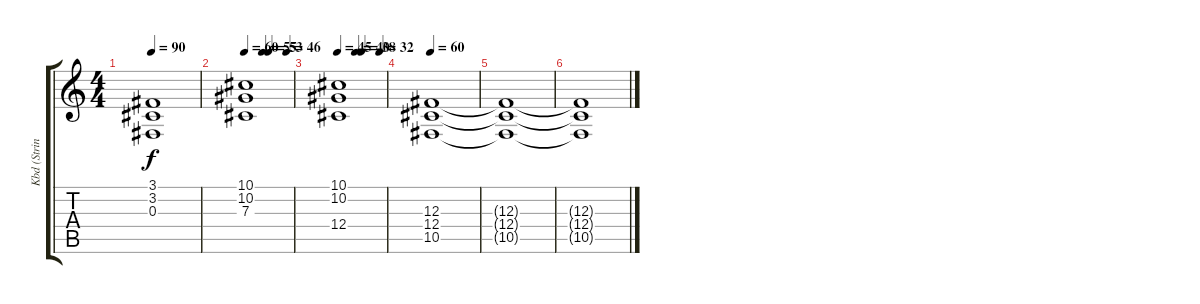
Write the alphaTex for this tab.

\track ("Kbd (Strings)" "Kbd (Strin") {instrument stringensemble2}
\staff {score tabs}
\tuning (Eb4 Bb3 Gb3 Db3 Ab2 Eb2) {hide}
\ts (4 4)
\tempo 90
\clef g2
\ks c
(3.1 3.2 0.3).1{dy f} |
\tempo 60
\tempo (55 0.375)
\tempo (53 0.5)
\tempo (46 0.875)
(10.1 10.2 7.3).1 |
\tempo 45
\tempo (40 0.375)
\tempo (38 0.5)
\tempo (32 0.875)
(10.1 10.2 12.4).1 |
\tempo 60
(12.3 12.4 10.5).1 |
(12.3{t} 12.4{t} 10.5{t}).1 |
(12.3{t} 12.4{t} 10.5{t}).1
